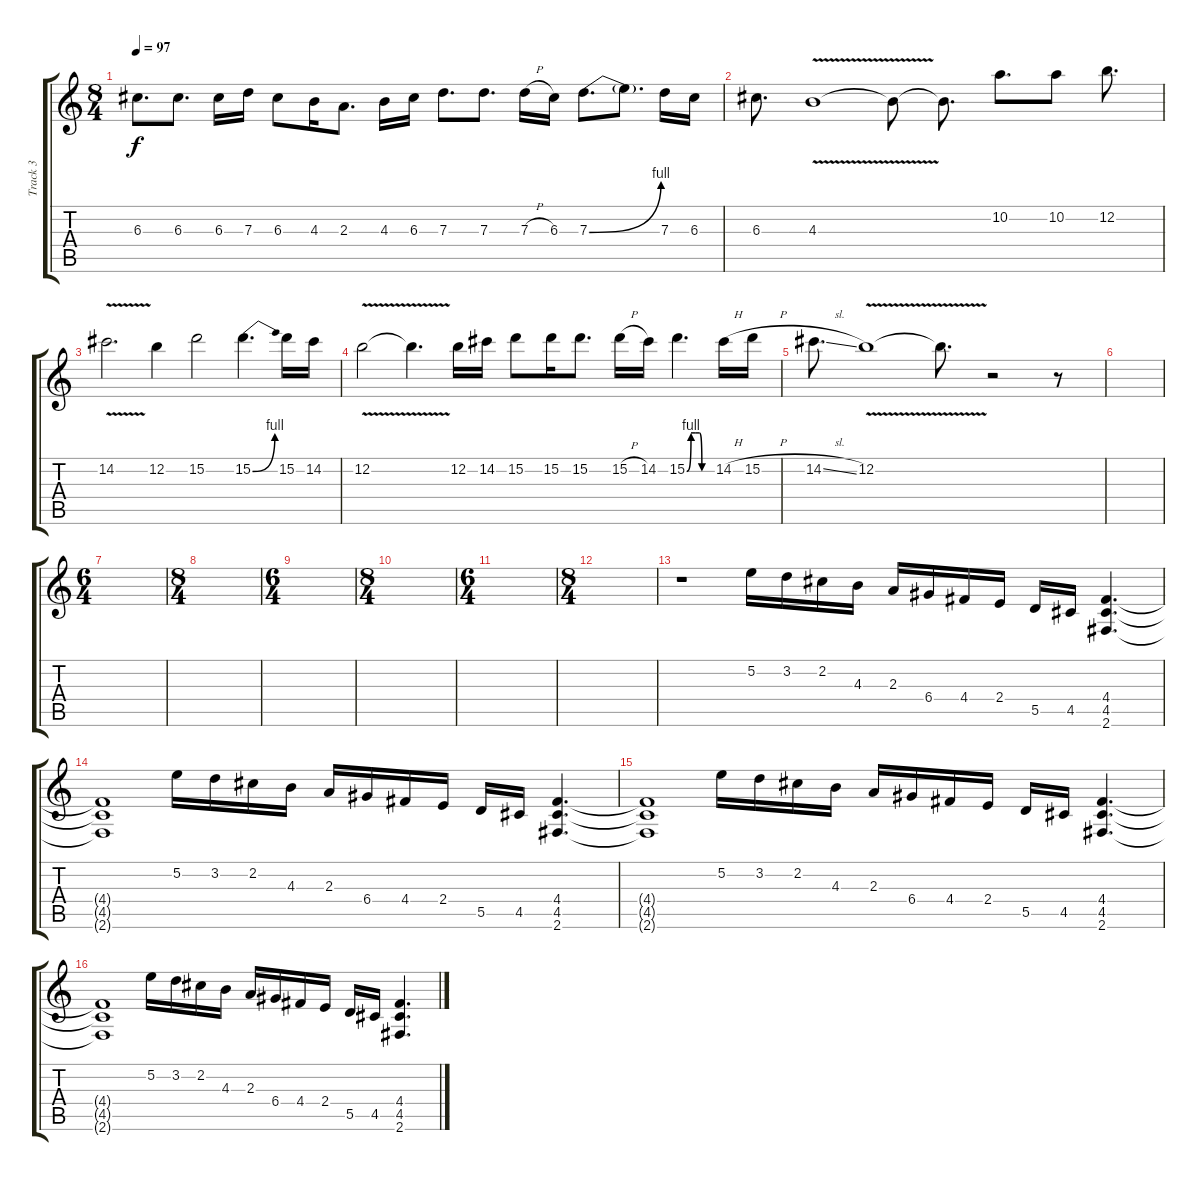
\track ("Track 3" "Track 3") {instrument distortionguitar}
\staff {score tabs}
\tuning (E4 B3 G3 D3 A2 E2) {hide}
\ts (8 4)
\tempo 97
\clef g2
\ks c
6.3.8{d dy f} 6.3.8{d} 6.3.16 7.3.16 6.3.8 4.3.16 2.3.8{d} 4.3.16 6.3.16 7.3.8{d} 7.3.8{d} 7.3{h}.16 6.3.16 7.3{be (bend 0 0 60 4)}.8{d} 7.3{t}.8{d} 7.3.16 6.3.16 |
6.3.8{d} 4.3{v}.1 4.3{t}.8 4.3{t}.8{d} 10.2.8{d} 10.2.8 12.2.8{d} |
14.2{v}.2{d} 12.2.4 15.2.2 15.2{be (bend 0 0 60 4)}.4{d} 15.2.16 14.2.16 |
12.2{v}.2 12.2{t}.4{d} 12.2.16 14.2.16 15.2.8 15.2.16 15.2.8{d} 15.2{h}.16 14.2.16 15.2{be (custom 0 0 10 4 20 4 30 4 36 0 60 0)}.4{d} 14.2{h}.16 15.2{h}.16 |
14.2{sl}.8{d} 12.2{v}.1 12.2{t}.8{d} r.2 r.8 |
|
\ts (6 4)
|
\ts (8 4)
|
\ts (6 4)
|
\ts (8 4)
|
\ts (6 4)
|
\ts (8 4)
|
r.1 5.2.16 3.2.16 2.2.16 4.3.16 2.3.16 6.4.16 4.4.16 2.4.16 5.5.16 4.5.16 (4.4 4.5 2.6).4{d} |
(4.4{t} 4.5{t} 2.6{t}).1 5.2.16 3.2.16 2.2.16 4.3.16 2.3.16 6.4.16 4.4.16 2.4.16 5.5.16 4.5.16 (4.4 4.5 2.6).4{d} |
(4.4{t} 4.5{t} 2.6{t}).1 5.2.16 3.2.16 2.2.16 4.3.16 2.3.16 6.4.16 4.4.16 2.4.16 5.5.16 4.5.16 (4.4 4.5 2.6).4{d} |
(4.4{t} 4.5{t} 2.6{t}).1 5.2.16 3.2.16 2.2.16 4.3.16 2.3.16 6.4.16 4.4.16 2.4.16 5.5.16 4.5.16 (4.4 4.5 2.6).4{d}
